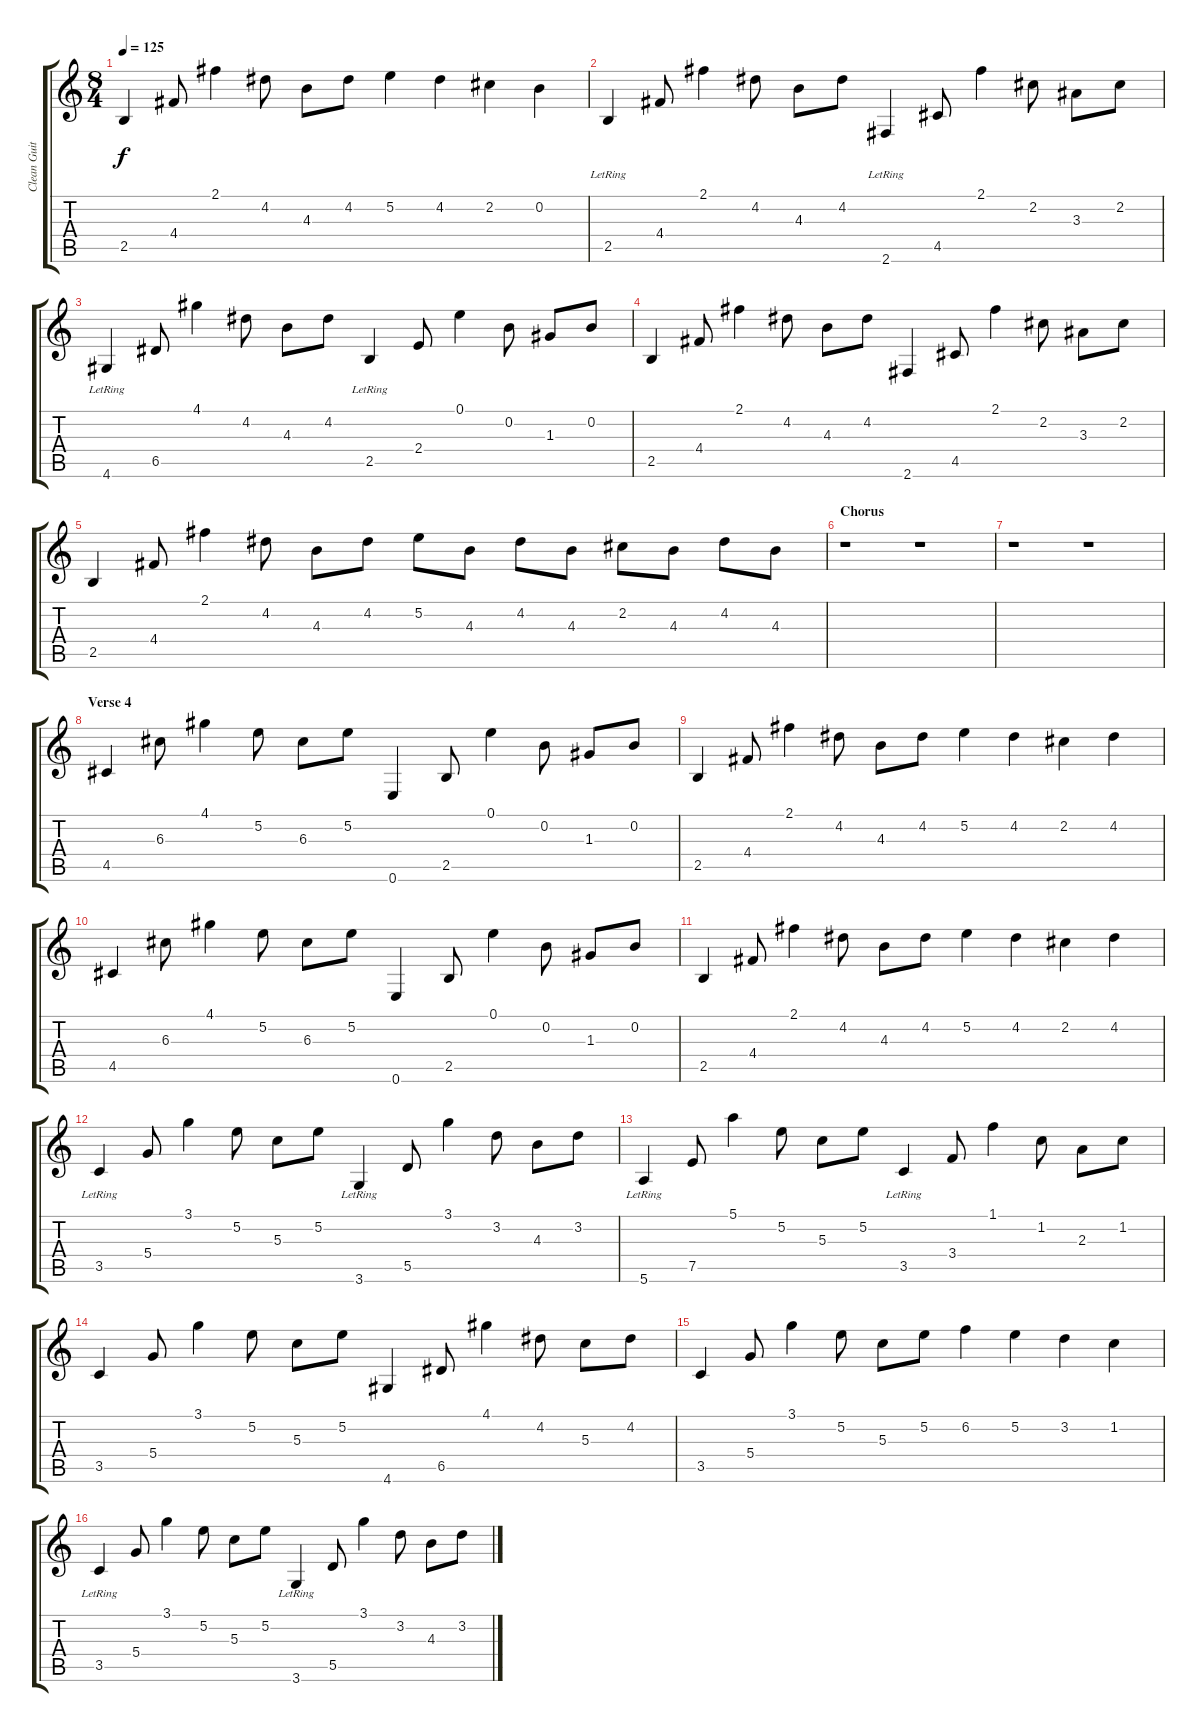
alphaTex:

\track ("Clean Guitar" "Clean Guit") {instrument electricguitarclean}
\staff {score tabs}
\tuning (E4 B3 G3 D3 A2 E2) {hide}
\ts (8 4)
\tempo 125
\clef g2
\ks c
2.5.4{dy f} 4.4.8 2.1.4 4.2.8 4.3.8 4.2.8 5.2.4 4.2.4 2.2.4 0.2.4 |
2.5{lr}.4 4.4.8 2.1.4 4.2.8 4.3.8 4.2.8 2.6{lr}.4 4.5.8 2.1.4 2.2.8 3.3.8 2.2.8 |
4.6{lr}.4 6.5.8 4.1.4 4.2.8 4.3.8 4.2.8 2.5{lr}.4 2.4.8 0.1.4 0.2.8 1.3.8 0.2.8 |
2.5.4 4.4.8 2.1.4 4.2.8 4.3.8 4.2.8 2.6.4 4.5.8 2.1.4 2.2.8 3.3.8 2.2.8 |
2.5.4 4.4.8 2.1.4 4.2.8 4.3.8 4.2.8 5.2.8 4.3.8 4.2.8 4.3.8 2.2.8 4.3.8 4.2.8 4.3.8 |
\section ("" "Chorus")
r.1 r.1 |
r.1 r.1 |
\section ("" "Verse 4")
4.5.4 6.3.8 4.1.4 5.2.8 6.3.8 5.2.8 0.6.4 2.5.8 0.1.4 0.2.8 1.3.8 0.2.8 |
2.5.4 4.4.8 2.1.4 4.2.8 4.3.8 4.2.8 5.2.4 4.2.4 2.2.4 4.2.4 |
4.5.4 6.3.8 4.1.4 5.2.8 6.3.8 5.2.8 0.6.4 2.5.8 0.1.4 0.2.8 1.3.8 0.2.8 |
2.5.4 4.4.8 2.1.4 4.2.8 4.3.8 4.2.8 5.2.4 4.2.4 2.2.4 4.2.4 |
3.5{lr}.4 5.4.8 3.1.4 5.2.8 5.3.8 5.2.8 3.6{lr}.4 5.5.8 3.1.4 3.2.8 4.3.8 3.2.8 |
5.6{lr}.4 7.5.8 5.1.4 5.2.8 5.3.8 5.2.8 3.5{lr}.4 3.4.8 1.1.4 1.2.8 2.3.8 1.2.8 |
3.5.4 5.4.8 3.1.4 5.2.8 5.3.8 5.2.8 4.6.4 6.5.8 4.1.4 4.2.8 5.3.8 4.2.8 |
3.5.4 5.4.8 3.1.4 5.2.8 5.3.8 5.2.8 6.2.4 5.2.4 3.2.4 1.2.4 |
3.5{lr}.4 5.4.8 3.1.4 5.2.8 5.3.8 5.2.8 3.6{lr}.4 5.5.8 3.1.4 3.2.8 4.3.8 3.2.8
